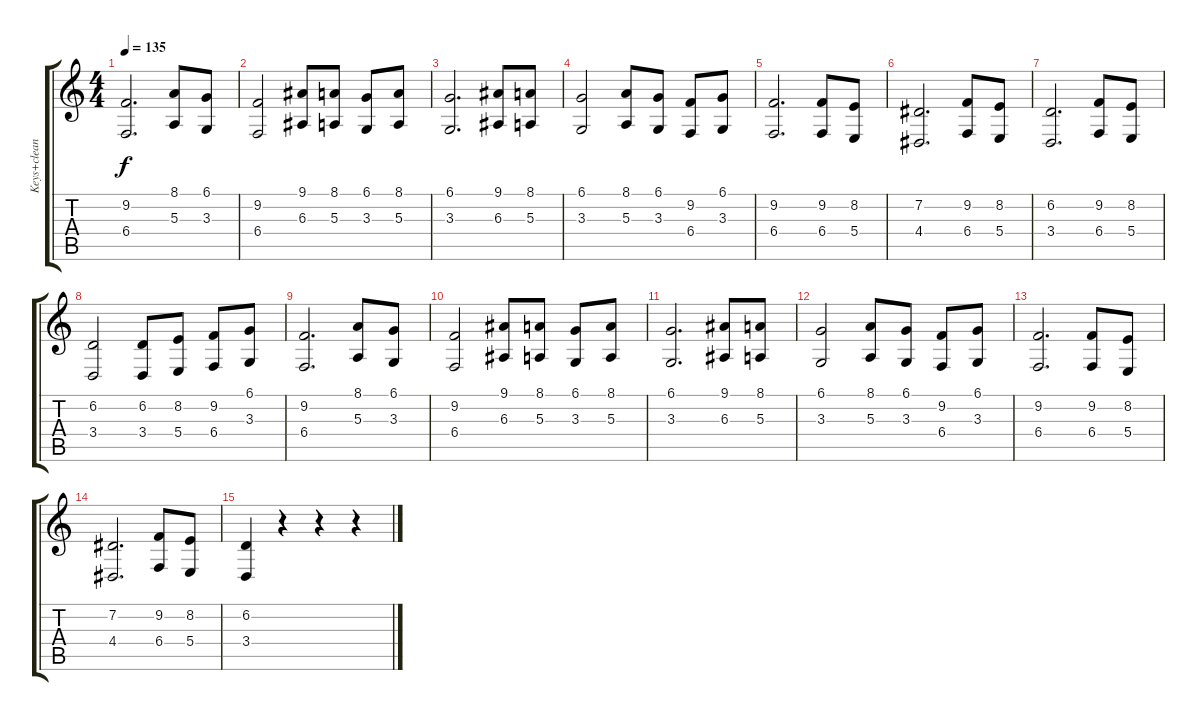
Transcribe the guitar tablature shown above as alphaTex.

\track ("Keys+clean guitar" "Keys+clean") {instrument lead1square}
\staff {score tabs}
\tuning (Db4 Ab3 E3 B2 Gb2 B1) {hide}
\ts (4 4)
\tempo 135
\clef g2
\ks c
(9.2 6.4).2{d dy f} (8.1 5.3).8 (6.1 3.3).8 |
(9.2 6.4).2 (9.1 6.3).8 (8.1 5.3).8 (6.1 3.3).8 (8.1 5.3).8 |
(6.1 3.3).2{d} (9.1 6.3).8 (8.1 5.3).8 |
(6.1 3.3).2 (8.1 5.3).8 (6.1 3.3).8 (9.2 6.4).8 (6.1 3.3).8 |
(9.2 6.4).2{d} (9.2 6.4).8 (8.2 5.4).8 |
(7.2 4.4).2{d} (9.2 6.4).8 (8.2 5.4).8 |
(6.2 3.4).2{d} (9.2 6.4).8 (8.2 5.4).8 |
(6.2 3.4).2 (6.2 3.4).8 (8.2 5.4).8 (9.2 6.4).8 (6.1 3.3).8 |
(9.2 6.4).2{d} (8.1 5.3).8 (6.1 3.3).8 |
(9.2 6.4).2 (9.1 6.3).8 (8.1 5.3).8 (6.1 3.3).8 (8.1 5.3).8 |
(6.1 3.3).2{d} (9.1 6.3).8 (8.1 5.3).8 |
(6.1 3.3).2 (8.1 5.3).8 (6.1 3.3).8 (9.2 6.4).8 (6.1 3.3).8 |
(9.2 6.4).2{d} (9.2 6.4).8 (8.2 5.4).8 |
(7.2 4.4).2{d} (9.2 6.4).8 (8.2 5.4).8 |
(6.2 3.4).4 r.4 r.4 r.4
